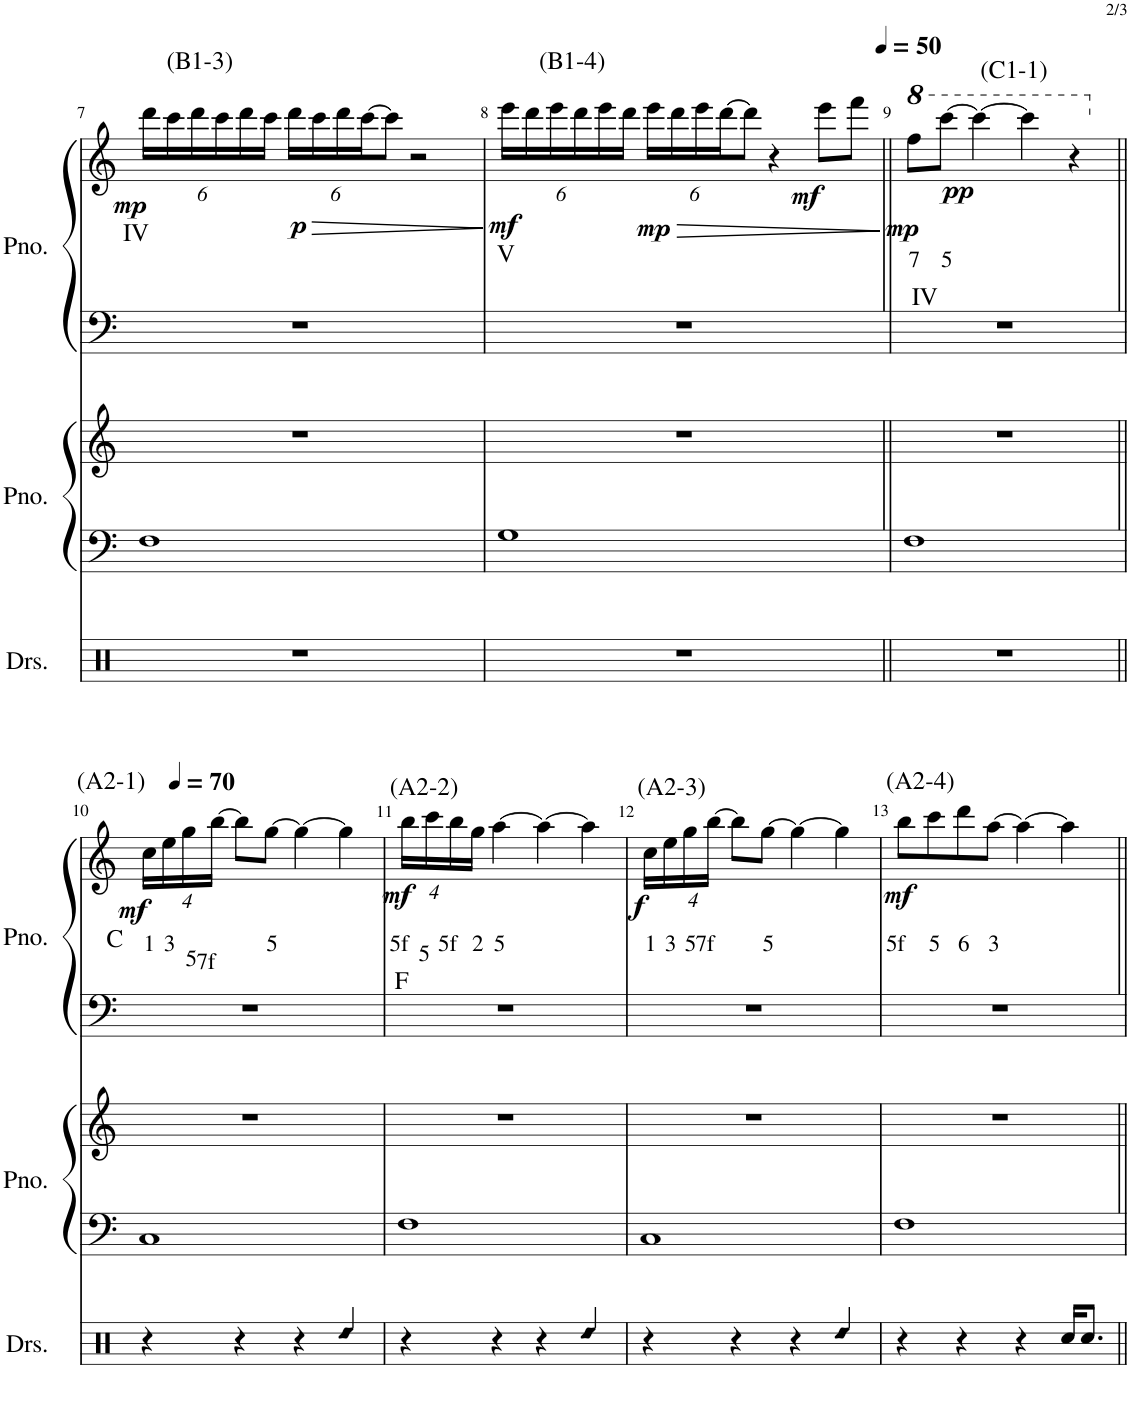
**kern	**kern	**kern	**kern	**kern	**text	**dynam	**harte
*part3	*part2	*part2	*part1	*part1	*part1	*part1	*part1
*staff5	*staff4	*staff3	*staff2	*staff1	*staff1	*staff1/2	*
*I"ドラムセット	*I"ピアノ	*	*I"ピアノ	*	*	*	*
!!LO:PB:g=z
*clefX	*clefF4	*clefG2	*clefF4	*clefG2	*	*	*
*k[]	*k[]	*k[]	*k[]	*k[]	*	*	*
*M4/4	*M4/4	*M4/4	*M4/4	*M4/4	*	*	*
*	*	*	*	*Xbrackettup	*	*	*
=7	=7	=7	=7	=7	=7	=7	=7
!	!	!	!	!LO:TX:a:t=(B1-3)	!	!	!
!	!	!	!	!	!	!LO:DY:b	!LO:H:kt=Ⅳ
1r	1F	1r	1r	24ddd\LL	.	mp	N
.	.	.	.	24ccc\	.	.	.
.	.	.	.	24ddd\	.	.	.
.	.	.	.	24ccc\	.	.	.
.	.	.	.	24ddd\	.	.	.
.	.	.	.	24ccc\JJ	.	.	.
!	!	!	!	!	!	!LO:HP:b	!
!	!	!	!	!	!	!LO:DY:n=1:b	!
.	.	.	.	24ddd\LL	.	> p	.
.	.	.	.	24ccc\	.	.	.
.	.	.	.	24ddd\	.	.	.
.	.	.	.	[24ccc\J	.	.	.
.	.	.	.	12ccc\J]	.	.	.
.	.	.	.	2r	.	.	.
.	.	.	.	.	.	]	.
=8	=8	=8	=8	=8	=8	=8	=8
!	!	!	!	!LO:TX:a:t=(B1-4)	!	!	!
!	!	!	!	!	!	!LO:DY:b	!LO:H:kt=V
1r	1G	1r	1r	24eee\LL	.	mf	N
.	.	.	.	24ddd\	.	.	.
.	.	.	.	24eee\	.	.	.
.	.	.	.	24ddd\	.	.	.
.	.	.	.	24eee\	.	.	.
.	.	.	.	24ddd\JJ	.	.	.
!	!	!	!	!	!	!LO:HP:b	!
!	!	!	!	!	!	!LO:DY:n=1:b	!
.	.	.	.	24eee\LL	.	> mp	.
.	.	.	.	24ddd\	.	.	.
.	.	.	.	24eee\	.	.	.
.	.	.	.	[24ddd\J	.	.	.
.	.	.	.	12ddd\J]	.	.	.
.	.	.	.	4r	.	.	.
!	!	!	!	!	!	!LO:DY:n=2:b	!
.	.	.	.	8eee\L	.	mf	.
.	.	.	.	8fff\J	.	.	.
.	.	.	.	.	.	]	.
=9||	=9||	=9||	=9||	=9||	=9||	=9||	=9||
*	*	*	*	*8va	*	*	*
*	*	*	*	*MM50	*	*	*
!	!	!	!	!LO:TX:a:t=(C1-1)	!	!	!
!	!	!	!	!	!LO:LY:b	!LO:DY:b	!LO:H:kt=Ⅳ
1r	1F	1r	1r	8fff\L	7	mp	N
!	!	!	!	!	!LO:LY:b	!LO:DY:b	!
.	.	.	.	[8cccc\J	5	pp	.
.	.	.	.	4cccc\_	.	.	.
.	.	.	.	4cccc\]	.	.	.
.	.	.	.	4r	.	.	.
!!LO:LB:g=z
=10||	=10||	=10||	=10||	=10||	=10||	=10||	=10||
*	*	*	*	*X8va	*	*	*
*	*	*	*	*MM70	*	*	*
!	!	!	!	!LO:TX:a:t=(A2-1)	!	!	!
!	!	!	!	!	!LO:LY:b	!LO:DY:b	!
4r	1C	1r	1r	16cc\LL	1	mf	C:maj
!	!	!	!	!	!LO:LY:b	!	!
.	.	.	.	16ee\	3	.	.
!	!	!	!	!	!LO:LY:b	!	!
.	.	.	.	16gg\	5	.	.
!	!	!	!	!	!LO:LY:b	!	!
.	.	.	.	[16bb\JJ	7f	.	.
4r	.	.	.	8bb\L]	.	.	.
!	!	!	!	!	!LO:LY:b	!	!
.	.	.	.	[8gg\J	5	.	.
4r	.	.	.	4gg\_	.	.	.
!LO:N:head=diamond	!	!	!	!	!	!	!
4Rdd/	.	.	.	4gg\]	.	.	.
=11	=11	=11	=11	=11	=11	=11	=11
!	!	!	!	!LO:TX:a:t=(A2-2)	!	!	!
!	!	!	!	!	!LO:LY:b	!LO:DY:b	!
4r	1F	1r	1r	16bb\LL	5f	mf	F:maj
!	!	!	!	!	!LO:LY:b	!	!
.	.	.	.	16ccc\	5	.	.
!	!	!	!	!	!LO:LY:b	!	!
.	.	.	.	16bb\	5f	.	.
!	!	!	!	!	!LO:LY:b	!	!
.	.	.	.	16gg\JJ	2	.	.
!	!	!	!	!	!LO:LY:b	!	!
4r	.	.	.	[4aa\	5	.	.
4r	.	.	.	4aa\_	.	.	.
!LO:N:head=diamond	!	!	!	!	!	!	!
4Rdd/	.	.	.	4aa\]	.	.	.
=12	=12	=12	=12	=12	=12	=12	=12
!	!	!	!	!LO:TX:a:t=(A2-3)	!	!	!
!	!	!	!	!	!LO:LY:b	!LO:DY:b	!
4r	1C	1r	1r	16cc\LL	1	f	.
!	!	!	!	!	!LO:LY:b	!	!
.	.	.	.	16ee\	3	.	.
!	!	!	!	!	!LO:LY:b	!	!
.	.	.	.	16gg\	5	.	.
!	!	!	!	!	!LO:LY:b	!	!
.	.	.	.	[16bb\JJ	7f	.	.
4r	.	.	.	8bb\L]	.	.	.
!	!	!	!	!	!LO:LY:b	!	!
.	.	.	.	[8gg\J	5	.	.
4r	.	.	.	4gg\_	.	.	.
!LO:N:head=diamond	!	!	!	!	!	!	!
4Rdd/	.	.	.	4gg\]	.	.	.
=13	=13	=13	=13	=13	=13	=13	=13
!	!	!	!	!LO:TX:a:t=(A2-4)	!	!	!
!	!	!	!	!	!LO:LY:b	!LO:DY:b	!
4r	1F	1r	1r	8bb\L	5f	mf	.
!	!	!	!	!	!LO:LY:b	!	!
.	.	.	.	8ccc\	5	.	.
!	!	!	!	!	!LO:LY:b	!	!
4r	.	.	.	8ddd\	6	.	.
!	!	!	!	!	!LO:LY:b	!	!
.	.	.	.	[8aa\J	3	.	.
4r	.	.	.	4aa\_	.	.	.
16Rcc/KL	.	.	.	4aa\]	.	.	.
8.Rcc/J	.	.	.	.	.	.	.
=||	=||	=||	=||	=||	=||	=||	=||
*-	*-	*-	*-	*-	*-	*-	*-
